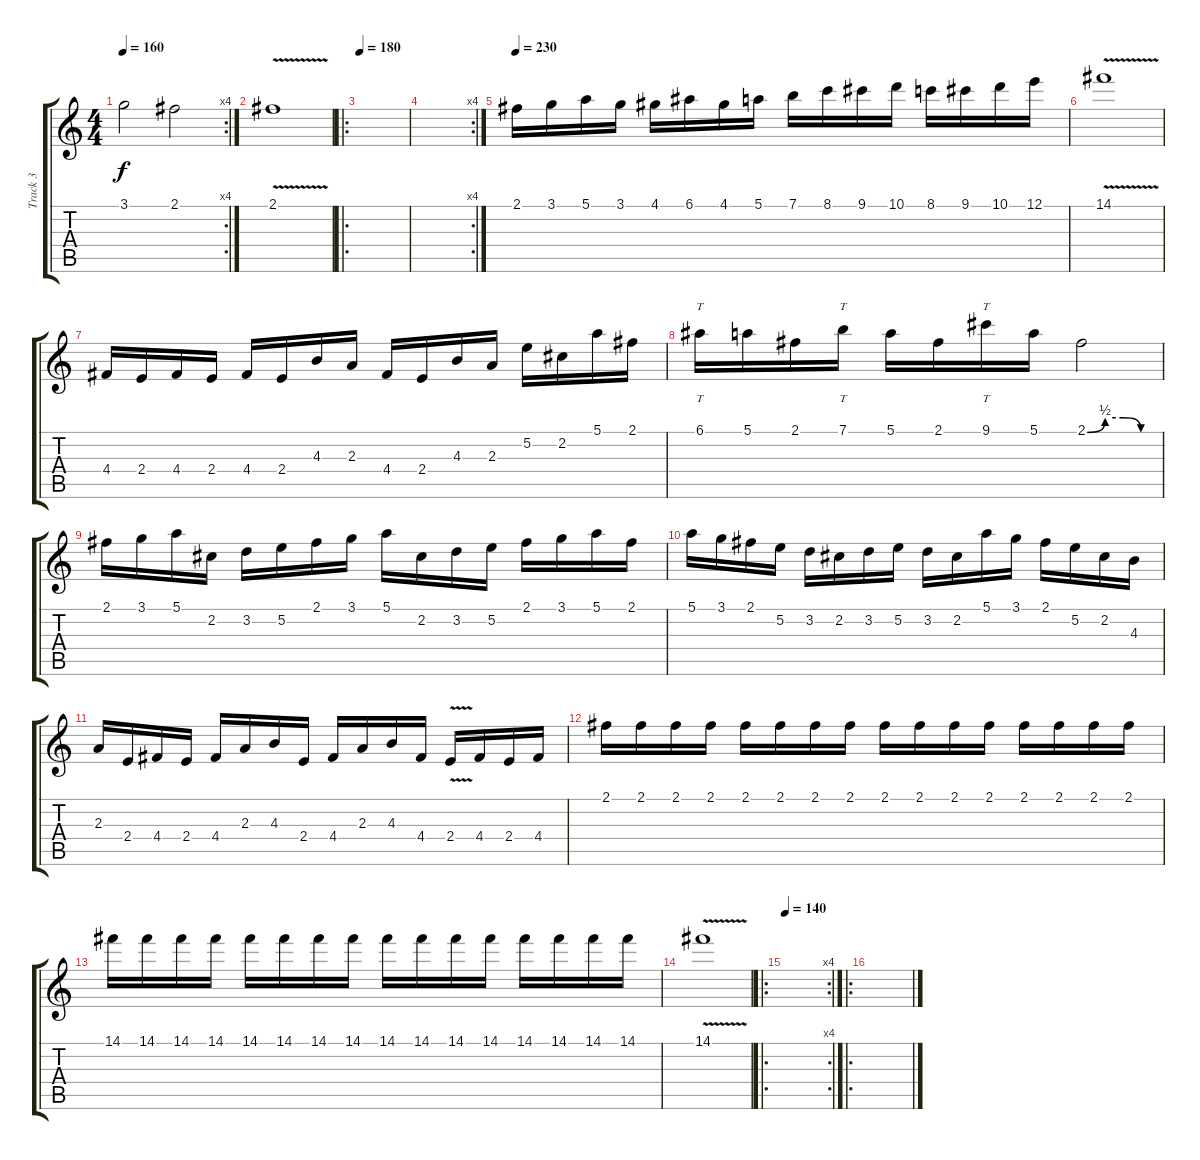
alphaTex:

\track ("Track 3" "Track 3") {instrument electricguitarclean}
\staff {score tabs}
\tuning (E4 B3 G3 D3 A2 E2) {hide}
\rc 4
\ts (4 4)
\tempo 160
\clef g2
\ks c
3.1.2{dy f} 2.1.2 |
2.1{v}.1 |
\ro
\tempo 180
|
\rc 4
|
\tempo 230
2.1.16{instrument distortionguitar} 3.1.16 5.1.16 3.1.16 4.1.16 6.1.16 4.1.16 5.1.16 7.1.16 8.1.16 9.1.16 10.1.16 8.1.16 9.1.16 10.1.16 12.1.16 |
14.1{v}.1 |
4.4.16 2.4.16 4.4.16 2.4.16 4.4.16 2.4.16 4.3.16 2.3.16 4.4.16 2.4.16 4.3.16 2.3.16 5.2.16 2.2.16 5.1.16 2.1.16 |
6.1.16{tt} 5.1.16 2.1.16 7.1.16{tt} 5.1.16 2.1.16 9.1.16{tt} 5.1.16 2.1{be (custom 0 0 15 2 30 2 45 0 60 0)}.2 |
2.1.16 3.1.16 5.1.16 2.2.16 3.2.16 5.2.16 2.1.16 3.1.16 5.1.16 2.2.16 3.2.16 5.2.16 2.1.16 3.1.16 5.1.16 2.1.16 |
5.1.16 3.1.16 2.1.16 5.2.16 3.2.16 2.2.16 3.2.16 5.2.16 3.2.16 2.2.16 5.1.16 3.1.16 2.1.16 5.2.16 2.2.16 4.3.16 |
2.3.16 2.4.16 4.4.16 2.4.16 4.4.16 2.3.16 4.3.16 2.4.16 4.4.16 2.3.16 4.3.16 4.4.16 2.4{v}.16 4.4.16 2.4.16 4.4.16 |
2.1.16 2.1.16 2.1.16 2.1.16 2.1.16 2.1.16 2.1.16 2.1.16 2.1.16 2.1.16 2.1.16 2.1.16 2.1.16 2.1.16 2.1.16 2.1.16 |
14.1.16 14.1.16 14.1.16 14.1.16 14.1.16 14.1.16 14.1.16 14.1.16 14.1.16 14.1.16 14.1.16 14.1.16 14.1.16 14.1.16 14.1.16 14.1.16 |
14.1{v}.1 |
\ro
\rc 4
\tempo 140
|
\ro
